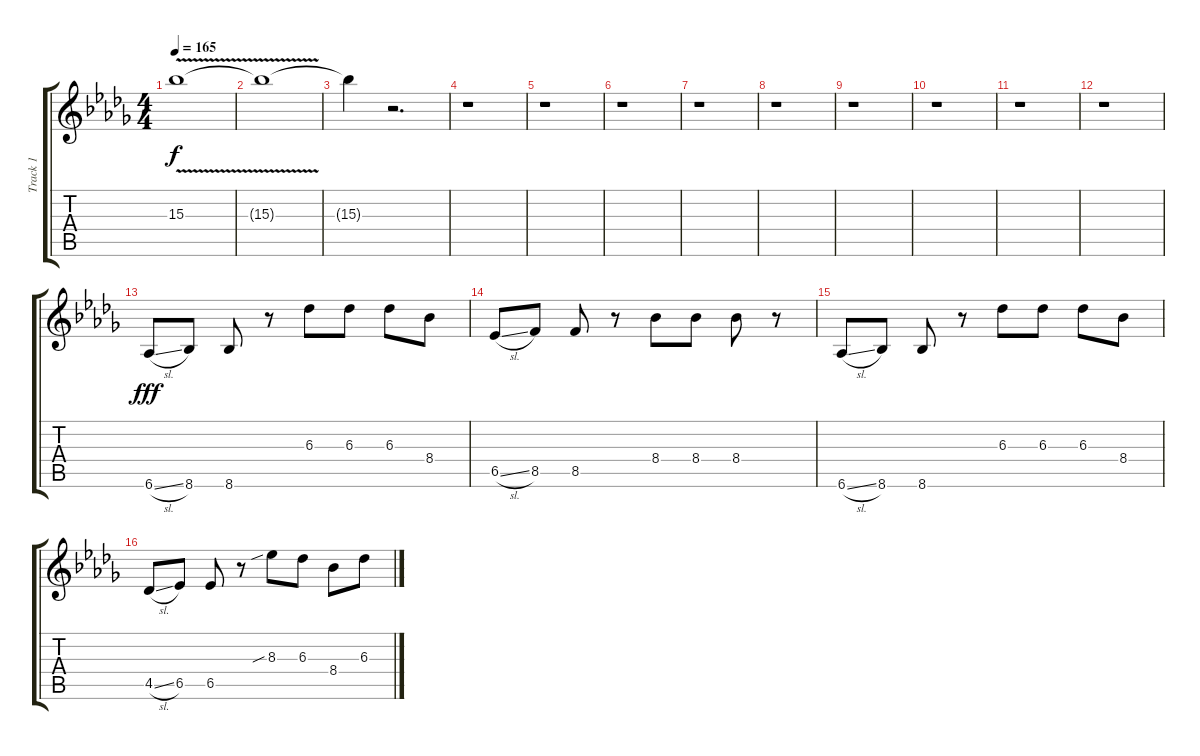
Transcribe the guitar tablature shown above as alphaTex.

\track ("Track 1" "Track 1") {instrument distortionguitar}
\staff {score tabs}
\tuning (E4 B3 G3 D3 A2 D2) {hide}
\ts (4 4)
\tempo 165
\clef g2
\ks db
15.3{v}.1{dy f} |
15.3{t}.1 |
15.3{t}.4 r.2{d} |
r.1 |
r.1 |
r.1 |
r.1 |
r.1 |
r.1 |
r.1 |
r.1 |
r.1 |
6.6{sl}.8{dy fff} 8.6.8 8.6.8 r.8 6.3.8 6.3.8 6.3.8 8.4.8 |
6.5{sl}.8 8.5.8 8.5.8 r.8 8.4.8 8.4.8 8.4.8 r.8 |
6.6{sl}.8 8.6.8 8.6.8 r.8 6.3.8 6.3.8 6.3.8 8.4.8 |
4.5{sl}.8 6.5.8 6.5.8 r.8 8.3{sib}.8 6.3.8 8.4.8 6.3.8
